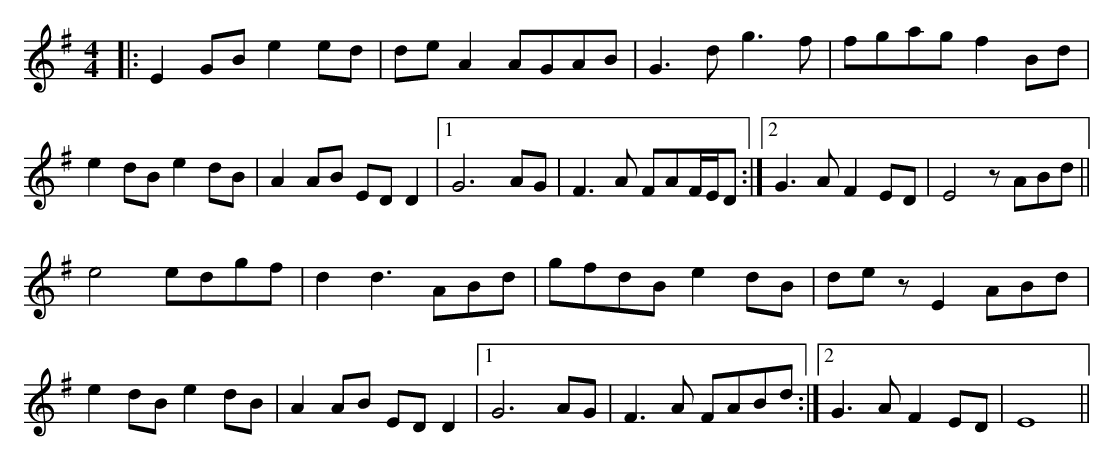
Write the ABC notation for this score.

X:1
M:4/4
K:Emin
|: E2GB e2ed| de A2 AGAB| G3d g3f| fgag f2Bd|
 e2 dB e2 dB| A2 AB ED D2|1 G6 AG| F3 A FAF/E/D:|2 G3 A F2 ED| E4 z ABd||
 e4edgf| d2d3 ABd| gfdB e2 dB| dez E2 ABd|
 e2 dB e2 dB| A2 AB ED D2|1 G6 AG|F3 A FABd:|2 G3 A F2 ED| E8||
